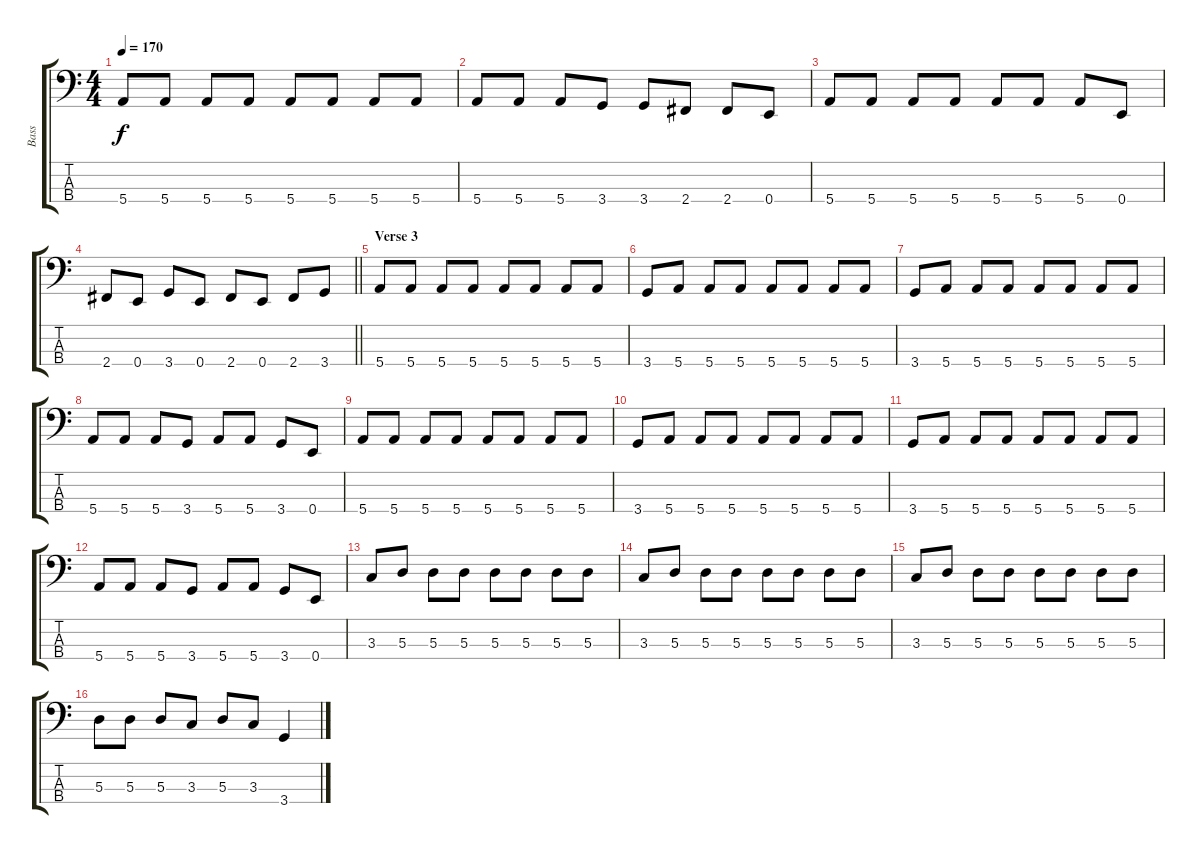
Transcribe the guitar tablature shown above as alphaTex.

\track ("Bass" "Bass") {instrument electricbassfinger}
\staff {score tabs}
\tuning (G2 D2 A1 E1) {hide}
\ts (4 4)
\tempo 170
\clef f4
\ks c
5.4.8{dy f} 5.4.8 5.4.8 5.4.8 5.4.8 5.4.8 5.4.8 5.4.8 |
5.4.8 5.4.8 5.4.8 3.4.8 3.4.8 2.4.8 2.4.8 0.4.8 |
5.4.8 5.4.8 5.4.8 5.4.8 5.4.8 5.4.8 5.4.8 0.4.8 |
\barLineRight lightlight
2.4.8 0.4.8 3.4.8 0.4.8 2.4.8 0.4.8 2.4.8 3.4.8 |
\section ("" "Verse 3")
5.4.8 5.4.8 5.4.8 5.4.8 5.4.8 5.4.8 5.4.8 5.4.8 |
3.4.8 5.4.8 5.4.8 5.4.8 5.4.8 5.4.8 5.4.8 5.4.8 |
3.4.8 5.4.8 5.4.8 5.4.8 5.4.8 5.4.8 5.4.8 5.4.8 |
5.4.8 5.4.8 5.4.8 3.4.8 5.4.8 5.4.8 3.4.8 0.4.8 |
5.4.8 5.4.8 5.4.8 5.4.8 5.4.8 5.4.8 5.4.8 5.4.8 |
3.4.8 5.4.8 5.4.8 5.4.8 5.4.8 5.4.8 5.4.8 5.4.8 |
3.4.8 5.4.8 5.4.8 5.4.8 5.4.8 5.4.8 5.4.8 5.4.8 |
5.4.8 5.4.8 5.4.8 3.4.8 5.4.8 5.4.8 3.4.8 0.4.8 |
3.3.8 5.3.8 5.3.8 5.3.8 5.3.8 5.3.8 5.3.8 5.3.8 |
3.3.8 5.3.8 5.3.8 5.3.8 5.3.8 5.3.8 5.3.8 5.3.8 |
3.3.8 5.3.8 5.3.8 5.3.8 5.3.8 5.3.8 5.3.8 5.3.8 |
5.3.8 5.3.8 5.3.8 3.3.8 5.3.8 3.3.8 3.4.4
